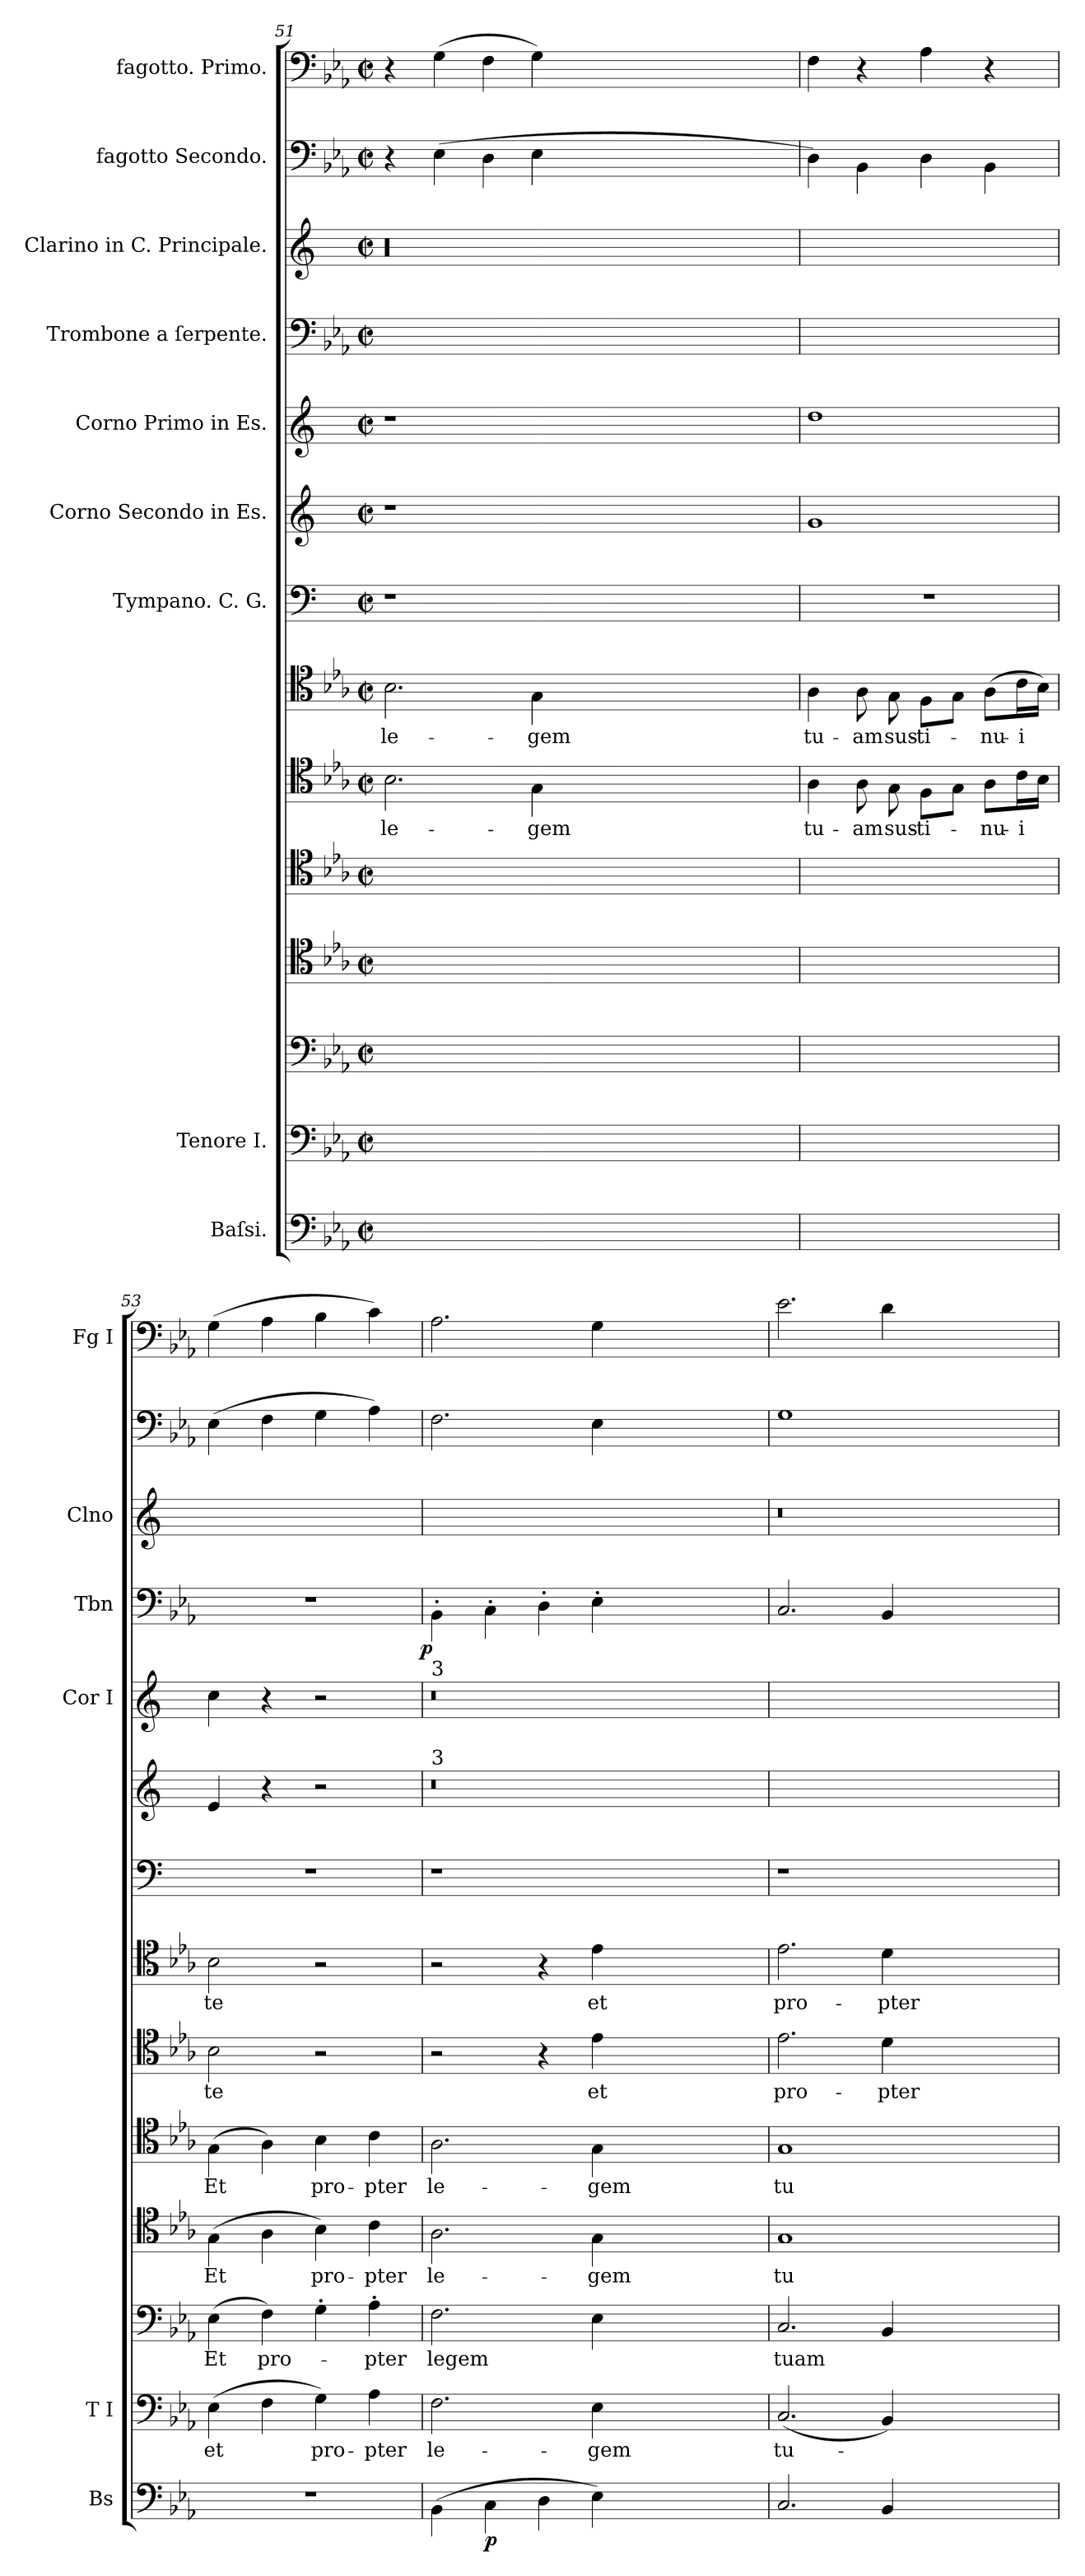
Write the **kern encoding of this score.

**kern	**dynam	**kern	**text	**kern	**text	**kern	**text	**kern	**text	**kern	**text	**kern	**text	**kern	**kern	**kern	**kern	**dynam	**kern	**kern	**kern
*part9	*part9	*part8	*part8	*part8	*part8	*part8	*part8	*part8	*part8	*part8	*part8	*part8	*part8	*part7	*part6	*part5	*part4	*part4	*part3	*part2	*part1
*staff14	*staff14	*staff13	*staff13	*staff12	*staff12	*staff11	*staff11	*staff10	*staff10	*staff9	*staff9	*staff8	*staff8	*staff7	*staff6	*staff5	*staff4	*staff4	*staff3	*staff2	*staff1
*I"Baſsi.	*	*I"Tenore I.	*	*	*	*	*	*	*	*	*	*	*	*I"Tympano. C. G.	*I"Corno Secondo in Es.	*I"Corno Primo in Es.	*I"Trombone a ſerpente.	*	*I"Clarino in C. Principale.	*I"fagotto Secondo.	*I"fagotto. Primo.
*I'Bs	*	*I'T I	*	*	*	*	*	*	*	*	*	*	*	*	*	*I'Cor I	*I'Tbn	*	*I'Clno	*	*I'Fg I
*clefF4	*	*clefF4	*	*clefF4	*	*clefC4	*	*clefC4	*	*clefC4	*	*clefC4	*	*clefF4	*clefG2	*clefG2	*clefF4	*	*clefG2	*clefF4	*clefF4
*	*	*	*	*	*	*	*	*	*	*	*	*	*	*	*ITrd5c9	*ITrd5c9	*	*	*	*	*
*k[b-e-a-]	*	*k[b-e-a-]	*	*k[b-e-a-]	*	*k[b-e-a-]	*	*k[b-e-a-]	*	*k[b-e-a-]	*	*k[b-e-a-]	*	*k[]	*k[b-e-a-]	*k[b-e-a-]	*k[b-e-a-]	*	*k[]	*k[b-e-a-]	*k[b-e-a-]
*E-:	*	*E-:	*	*E-:	*	*E-:	*	*E-:	*	*E-:	*	*E-:	*	*	*E-:	*E-:	*E-:	*	*	*E-:	*E-:
*M2/2	*	*M2/2	*	*M2/2	*	*M2/2	*	*M2/2	*	*M2/2	*	*M2/2	*	*M2/2	*M2/2	*M2/2	*M2/2	*	*M2/2	*M2/2	*M2/2
*met(c|)	*	*met(c|)	*	*met(c|)	*	*met(c|)	*	*met(c|)	*	*met(c|)	*	*met(c|)	*	*met(c|)	*met(c|)	*met(c|)	*met(c|)	*	*met(c|)	*met(c|)	*met(c|)
=51	=51	=51	=51	=51	=51	=51	=51	=51	=51	=51	=51	=51	=51	=51	=51	=51	=51	=51	=51	=51	=51
00ryy	.	00ryy	.	00ryy	.	00ryy	.	00ryy	.	2.B-\	le-	2.B-\	le-	1r	1r	1r	00ryy	.	00r	4r	4r
.	.	.	.	.	.	.	.	.	.	.	.	.	.	.	.	.	.	.	.	(>4E-\	(>4G\
.	.	.	.	.	.	.	.	.	.	.	.	.	.	.	.	.	.	.	.	4D\	4F\
.	.	.	.	.	.	.	.	.	.	4G\	-gem	4G\	-gem	.	.	.	.	.	.	4E-\	4G\)
.	.	.	.	.	.	.	.	.	.	0.ryy	.	0.ryy	.	0.ryy	0.ryy	0.ryy	.	.	.	0.ryy	0.ryy
=52	=52	=52	=52	=52	=52	=52	=52	=52	=52	=52	=52	=52	=52	=52	=52	=52	=52	=52	=52	=52	=52
1ryy	.	1ryy	.	1ryy	.	1ryy	.	1ryy	.	4A-\	tu-	4A-\	tu-	1r	1B-/	1f/	1ryy	.	1ryy	4D\)	4F\
.	.	.	.	.	.	.	.	.	.	8A-\	-am	8A-\	-am	.	.	.	.	.	.	4BB-\	4r
.	.	.	.	.	.	.	.	.	.	8G\	sus-	8G\	sus-	.	.	.	.	.	.	.	.
.	.	.	.	.	.	.	.	.	.	8F\L	-ti-	8F\L	-ti-	.	.	.	.	.	.	4D\	4A-\
.	.	.	.	.	.	.	.	.	.	8G\J	.	8G\J	.	.	.	.	.	.	.	.	.
.	.	.	.	.	.	.	.	.	.	8A-\L	-nu-	(>8A-\L	-nu-	.	.	.	.	.	.	4BB-\	4r
.	.	.	.	.	.	.	.	.	.	16c\L	-i	16c\L	-i	.	.	.	.	.	.	.	.
.	.	.	.	.	.	.	.	.	.	16B-\JJ	.	16B-\JJ)	.	.	.	.	.	.	.	.	.
=53	=53	=53	=53	=53	=53	=53	=53	=53	=53	=53	=53	=53	=53	=53	=53	=53	=53	=53	=53	=53	=53
1r	.	(>4E-\	et	(>4E-\	Et	(>4G\	Et	(>4G\	Et	2B-\	te	2B-\	te	1r	4G/	4e-\	1r	.	1ryy	(>4E-\	(>4G\
.	.	4F\	.	4F\)	pro-	4A-\	.	4A-\)	.	.	.	.	.	.	4r	4r	.	.	.	4F\	4A-\
.	.	4G\)	pro-	4G'\	.	4B-\)	pro-	4B-\	pro-	2r	.	2r	.	.	2r	2r	.	.	.	4G\	4B-\
.	.	4A-\	-pter	4A-'\	-pter	4c\	-pter	4c\	-pter	.	.	.	.	.	.	.	.	.	.	4A-\)	4c\)
=54	=54	=54	=54	=54	=54	=54	=54	=54	=54	=54	=54	=54	=54	=54	=54	=54	=54	=54	=54	=54	=54
!	!	!	!	!	!	!	!	!	!	!	!	!	!	!	!	!LO:TX:a:t=3	!	!	!	!	!
!	!	!	!	!	!	!	!	!	!	!	!	!	!	!	!LO:TX:a:t=3	!	!	!	!	!	!
!	!	!	!	!	!	!	!	!	!	!	!	!	!	!	!	!	!	!LO:DY:b:rj	!	!	!
(>4BB-\	.	2.F\	le-	2.F\	legem	2.A-\	le-	2.A-\	le-	2r	.	2r	.	1r	0r	0r	4BB-'\	p	0ryy	2.F\	2.A-\
4C\	p	.	.	.	.	.	.	.	.	.	.	.	.	.	.	.	4C'\	.	.	.	.
4D\	.	.	.	.	.	.	.	.	.	4r	.	4r	.	.	.	.	4D'\	.	.	.	.
4E-\)	.	4E-\	-gem	4E-\	.	4G\	-gem	4G\	-gem	4e-\	et	4e-\	et	.	.	.	4E-'\	.	.	4E-\	4G\
1ryy	.	1ryy	.	1ryy	.	1ryy	.	1ryy	.	1ryy	.	1ryy	.	1ryy	.	.	1ryy	.	.	1ryy	1ryy
=55	=55	=55	=55	=55	=55	=55	=55	=55	=55	=55	=55	=55	=55	=55	=55	=55	=55	=55	=55	=55	=55
2.C/	.	(<2.C/	tu-	2.C/	tuam	1G/	tu-	1G/	tu-	2.e-\	pro-	2.e-\	pro-	1r	0ryy	0ryy	2.C/	.	0r	1G\	2.e-\
4BB-/	.	4BB-/)	.	4BB-/	.	.	.	.	.	4d\	-pter	4d\	-pter	.	.	.	4BB-/	.	.	.	4d\
1ryy	.	1ryy	.	1ryy	.	1ryy	.	1ryy	.	1ryy	.	1ryy	.	1ryy	.	.	1ryy	.	.	1ryy	1ryy
=	=	=	=	=	=	=	=	=	=	=	=	=	=	=	=	=	=	=	=	=	=
*-	*-	*-	*-	*-	*-	*-	*-	*-	*-	*-	*-	*-	*-	*-	*-	*-	*-	*-	*-	*-	*-
